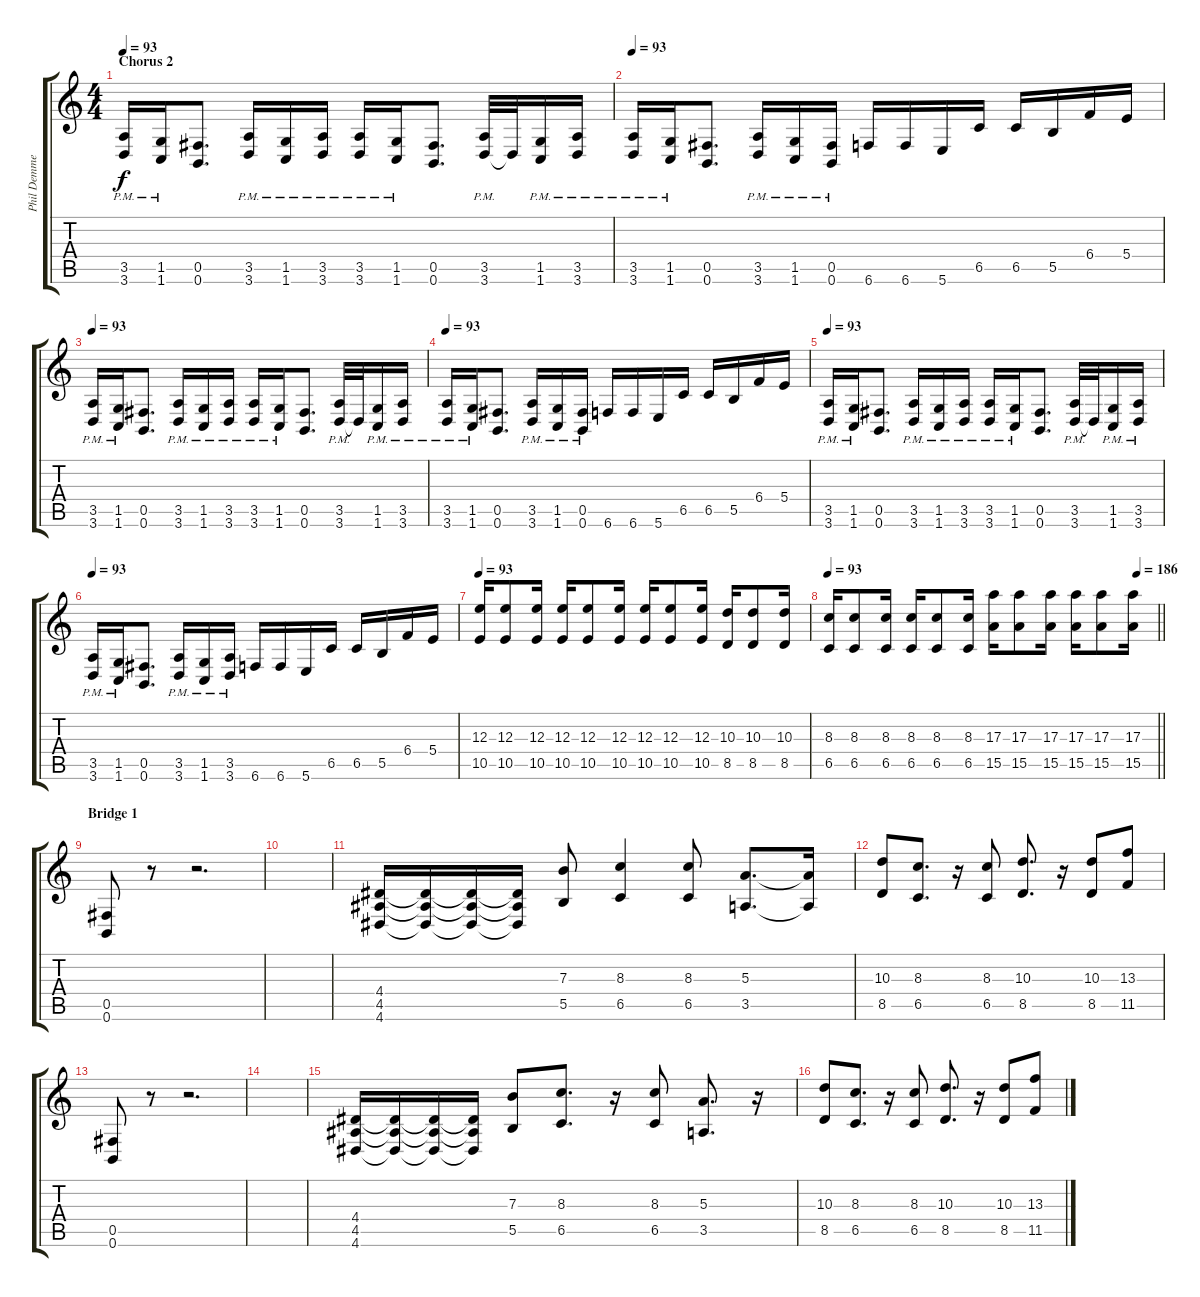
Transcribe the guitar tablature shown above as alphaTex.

\track ("Phil Demmel" "Phil Demme") {instrument distortionguitar}
\staff {score tabs}
\tuning (Db4 Ab3 E3 B2 Gb2 B1) {hide}
\ts (4 4)
\section ("" "Chorus 2")
\tempo 93
\clef g2
\ks c
(3.5{pm} 3.6{pm}).16{dy f} (1.5{pm} 1.6{pm}).16 (0.5 0.6).8{d} (3.5{pm} 3.6{pm}).16 (1.5{pm} 1.6{pm}).16 (3.5{pm} 3.6{pm}).16 (3.5{pm} 3.6{pm}).16 (1.5{pm} 1.6{pm}).16 (0.5 0.6).8{d} (3.5{pm} 3.6{pm}).32 3.6{t}.32 (1.5{pm} 1.6{pm}).16 (3.5{pm} 3.6{pm}).16 |
\tempo 93
(3.5{pm} 3.6{pm}).16 (1.5{pm} 1.6{pm}).16 (0.5 0.6).8{d} (3.5{pm} 3.6{pm}).16 (1.5{pm} 1.6{pm}).16 (0.5{pm} 0.6{pm}).16 6.6.16 6.6.16 5.6.16 6.5.16 6.5.16 5.5.16 6.4.16 5.4.16 |
\tempo 93
(3.5{pm} 3.6{pm}).16 (1.5{pm} 1.6{pm}).16 (0.5 0.6).8{d} (3.5{pm} 3.6{pm}).16 (1.5{pm} 1.6{pm}).16 (3.5{pm} 3.6{pm}).16 (3.5{pm} 3.6{pm}).16 (1.5{pm} 1.6{pm}).16 (0.5 0.6).8{d} (3.5{pm} 3.6{pm}).32 3.6{t}.32 (1.5{pm} 1.6{pm}).16 (3.5{pm} 3.6{pm}).16 |
\tempo 93
(3.5{pm} 3.6{pm}).16 (1.5{pm} 1.6{pm}).16 (0.5 0.6).8{d} (3.5{pm} 3.6{pm}).16 (1.5{pm} 1.6{pm}).16 (0.5{pm} 0.6{pm}).16 6.6.16 6.6.16 5.6.16 6.5.16 6.5.16 5.5.16 6.4.16 5.4.16 |
\tempo 93
(3.5{pm} 3.6{pm}).16 (1.5{pm} 1.6{pm}).16 (0.5 0.6).8{d} (3.5{pm} 3.6{pm}).16 (1.5{pm} 1.6{pm}).16 (3.5{pm} 3.6{pm}).16 (3.5{pm} 3.6{pm}).16 (1.5{pm} 1.6{pm}).16 (0.5 0.6).8{d} (3.5{pm} 3.6{pm}).32 3.6{t}.32 (1.5{pm} 1.6{pm}).16 (3.5{pm} 3.6{pm}).16 |
\tempo 93
(3.5{pm} 3.6{pm}).16 (1.5{pm} 1.6{pm}).16 (0.5 0.6).8{d} (3.5{pm} 3.6{pm}).16 (1.5{pm} 1.6{pm}).16 (3.5{pm} 3.6{pm}).16 6.6.16 6.6.16 5.6.16 6.5.16 6.5.16 5.5.16 6.4.16 5.4.16 |
\tempo 93
(12.3 10.5).16 (12.3 10.5).8 (12.3 10.5).16 (12.3 10.5).16 (12.3 10.5).8 (12.3 10.5).16 (12.3 10.5).16 (12.3 10.5).8 (12.3 10.5).16 (10.3 8.5).16 (10.3 8.5).8 (10.3 8.5).16 |
\tempo 93
\tempo (186 0.9375)
\barLineRight lightlight
(8.3 6.5).16 (8.3 6.5).8 (8.3 6.5).16 (8.3 6.5).16 (8.3 6.5).8 (8.3 6.5).16 (17.3 15.5).16 (17.3 15.5).8 (17.3 15.5).16 (17.3 15.5).16 (17.3 15.5).8 (17.3 15.5).16 |
\section ("" "Bridge 1")
(0.5 0.6).8 r.8 r.2{d} |
|
(4.4 4.5 4.6).16 (4.4{t} 4.5{t} 4.6{t}).16 (4.4{t} 4.5{t} 4.6{t}).16 (4.4{t} 4.5{t} 4.6{t}).16 (7.3 5.5).8 (8.3 6.5).4 (8.3 6.5).8 (5.3 3.5).8{d} (5.3{t} 3.5{t}).16 |
(10.3 8.5).8 (8.3 6.5).8{d} r.16 (8.3 6.5).8 (10.3 8.5).8{d} r.16 (10.3 8.5).8 (13.3 11.5).8 |
(0.5 0.6).8 r.8 r.2{d} |
|
(4.4 4.5 4.6).16 (4.4{t} 4.5{t} 4.6{t}).16 (4.4{t} 4.5{t} 4.6{t}).16 (4.4{t} 4.5{t} 4.6{t}).16 (7.3 5.5).8 (8.3 6.5).8{d} r.16 (8.3 6.5).8 (5.3 3.5).8{d} r.16 |
(10.3 8.5).8 (8.3 6.5).8{d} r.16 (8.3 6.5).8 (10.3 8.5).8{d} r.16 (10.3 8.5).8 (13.3 11.5).8
